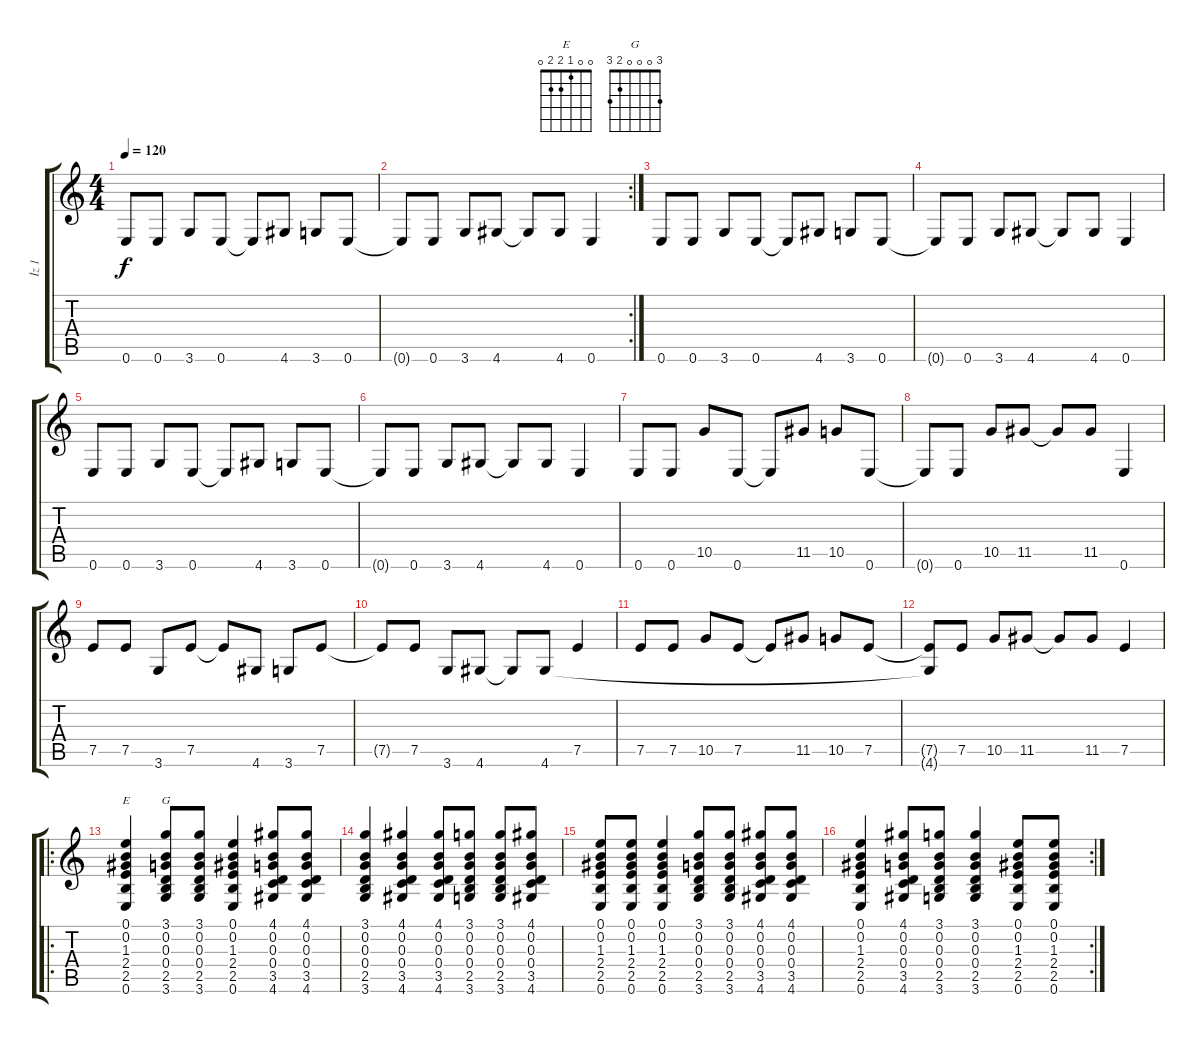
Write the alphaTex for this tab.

\track ("İz 1" "İz 1") {instrument acousticguitarsteel}
\staff {score tabs}
\tuning (E4 B3 G3 D3 A2 E2) {hide}
\chord ("E" 0 0 1 2 2 0)
\chord ("G" 3 0 0 0 2 3)
\ts (4 4)
\tempo 120
\clef g2
\ks c
0.6.8{dy f instrument acousticguitarsteel} 0.6.8 3.6.8 0.6.8 0.6{t}.8 4.6.8 3.6.8 0.6.8 |
\rc 2
0.6{t}.8 0.6.8 3.6.8 4.6.8 4.6{t}.8 4.6.8 0.6.4 |
0.6.8 0.6.8 3.6.8 0.6.8 0.6{t}.8 4.6.8 3.6.8 0.6.8 |
0.6{t}.8 0.6.8 3.6.8 4.6.8 4.6{t}.8 4.6.8 0.6.4 |
0.6.8 0.6.8 3.6.8 0.6.8 0.6{t}.8 4.6.8 3.6.8 0.6.8 |
0.6{t}.8 0.6.8 3.6.8 4.6.8 4.6{t}.8 4.6.8 0.6.4 |
0.6.8 0.6.8 10.5.8 0.6.8 0.6{t}.8 11.5.8 10.5.8 0.6.8 |
0.6{t}.8 0.6.8 10.5.8 11.5.8 11.5{t}.8 11.5.8 0.6.4 |
7.5.8 7.5.8 3.6.8 7.5.8 7.5{t}.8 4.6.8 3.6.8 7.5.8 |
7.5{t}.8 7.5.8 3.6.8 4.6.8 4.6{t}.8 4.6.8 7.5.4 |
7.5.8 7.5.8 10.5.8 7.5.8 7.5{t}.8 11.5.8 10.5.8 7.5.8 |
(7.5{t} 4.6{t}).8 7.5.8 10.5.8 11.5.8 11.5{t}.8 11.5.8 7.5.4 |
\ro
(0.1 0.2 1.3 2.4 2.5 0.6).4{ch "E"} (3.1 0.2 0.3 0.4 2.5 3.6).8{ch "G"} (3.1 0.2 0.3 0.4 2.5 3.6).8 (0.1 0.2 1.3 2.4 2.5 0.6).4 (4.1 0.2 0.3 0.4 3.5 4.6).8 (4.1 0.2 0.3 0.4 3.5 4.6).8 |
(3.1 0.2 0.3 0.4 2.5 3.6).4 (4.1 0.2 0.3 0.4 3.5 4.6).4 (4.1 0.2 0.3 0.4 3.5 4.6).8 (3.1 0.2 0.3 0.4 2.5 3.6).8 (3.1 0.2 0.3 0.4 2.5 3.6).8 (4.1 0.2 0.3 0.4 3.5 4.6).8 |
(0.1 0.2 1.3 2.4 2.5 0.6).8 (0.1 0.2 1.3 2.4 2.5 0.6).8 (0.1 0.2 1.3 2.4 2.5 0.6).4 (3.1 0.2 0.3 0.4 2.5 3.6).8 (3.1 0.2 0.3 0.4 2.5 3.6).8 (4.1 0.2 0.3 0.4 3.5 4.6).8 (4.1 0.2 0.3 0.4 3.5 4.6).8 |
\rc 2
(0.1 0.2 1.3 2.4 2.5 0.6).4 (4.1 0.2 0.3 0.4 3.5 4.6).8 (3.1 0.2 0.3 0.4 2.5 3.6).8 (3.1 0.2 0.3 0.4 2.5 3.6).4 (0.1 0.2 1.3 2.4 2.5 0.6).8 (0.1 0.2 1.3 2.4 2.5 0.6).8
